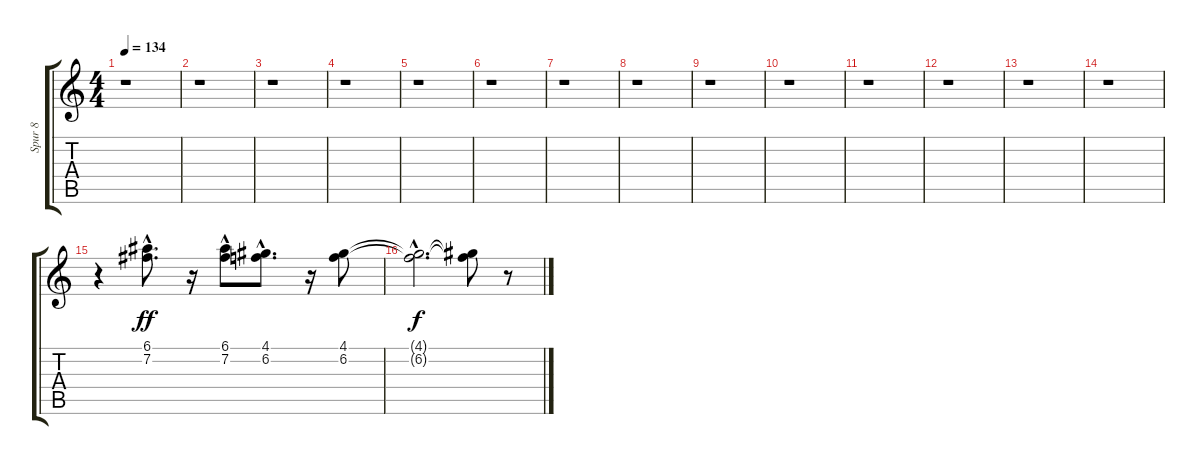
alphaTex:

\track ("Spur 8" "Spur 8") {instrument acousticguitarsteel}
\staff {score tabs}
\tuning (E4 B3 G3 D3 A2 E2) {hide}
\ts (4 4)
\tempo 134
\clef g2
\ks c
r.1{dy f} |
r.1 |
r.1 |
r.1 |
r.1 |
r.1 |
r.1 |
r.1 |
r.1 |
r.1 |
r.1 |
r.1 |
r.1 |
r.1 |
r.4 (6.1 7.2{hac}).8{d dy ff} r.16 (6.1{hac} 7.2).8 (4.1{hac} 6.2{hac}).8{d} r.16 (4.1 6.2).8 |
(4.1{hac t} 6.2{hac t}).2{d dy f} (4.1{t} 6.2{t}).8 r.8
